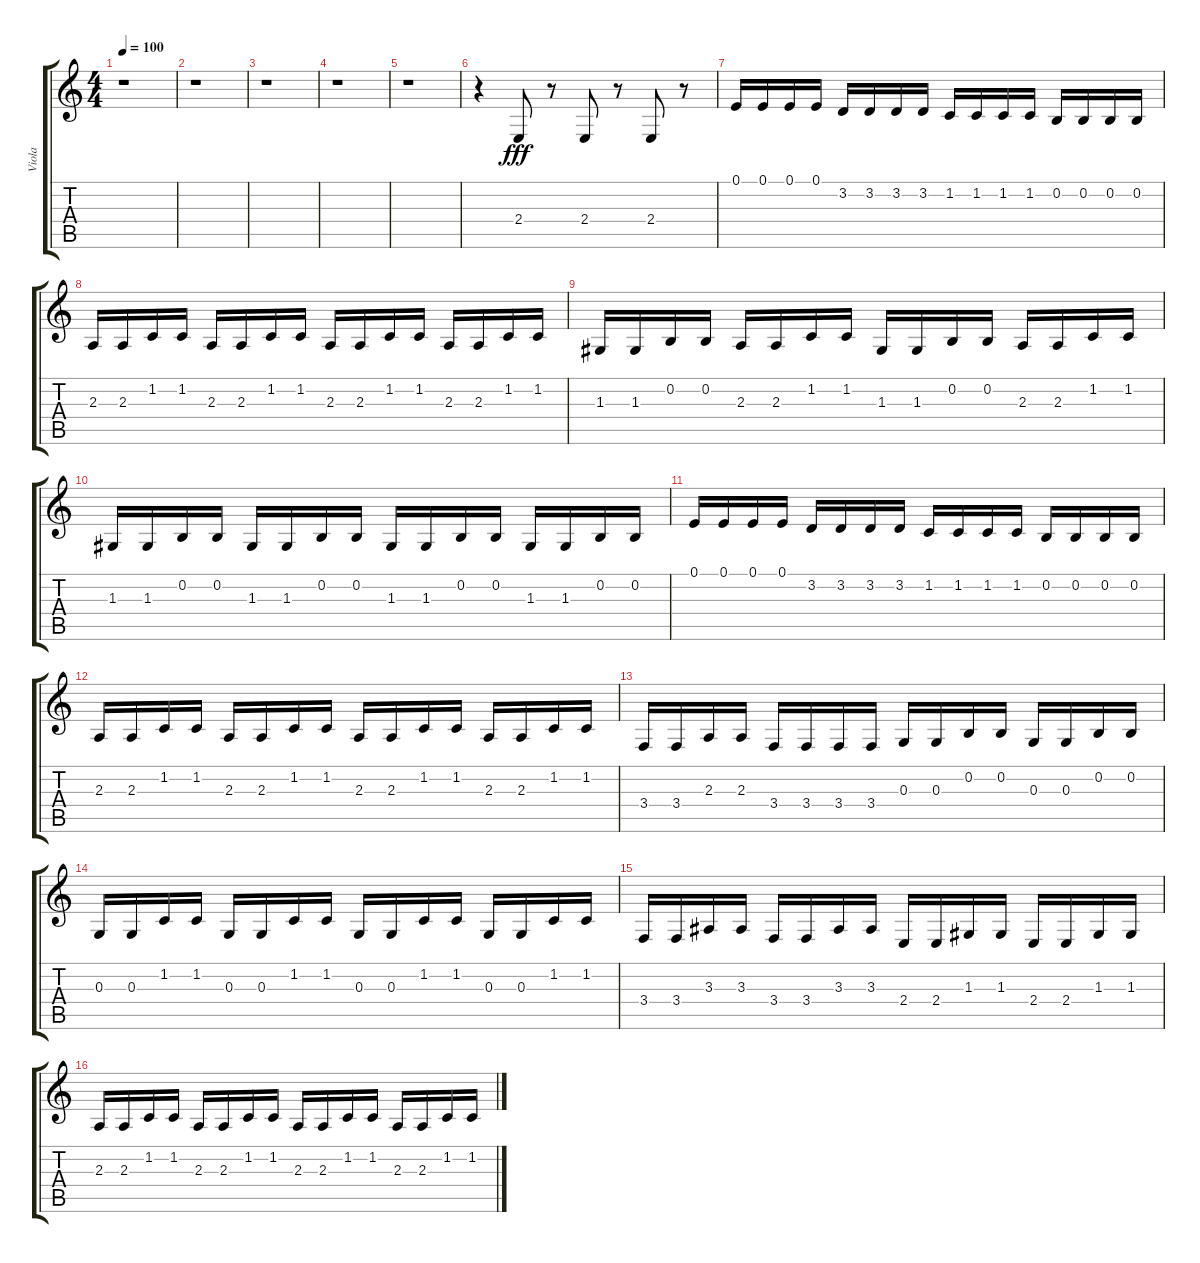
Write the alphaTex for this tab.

\track ("Viola" "Viola") {instrument stringensemble1}
\staff {score tabs}
\tuning (E4 B3 G3 D3 A2 E2) {hide}
\ts (4 4)
\tempo 100
\clef g2
\ks c
r.1{dy fff} |
r.1 |
r.1 |
r.1 |
r.1 |
r.4 2.4.8 r.8 2.4.8 r.8 2.4.8 r.8 |
0.1.16 0.1.16 0.1.16 0.1.16 3.2.16 3.2.16 3.2.16 3.2.16 1.2.16 1.2.16 1.2.16 1.2.16 0.2.16 0.2.16 0.2.16 0.2.16 |
2.3.16 2.3.16 1.2.16 1.2.16 2.3.16 2.3.16 1.2.16 1.2.16 2.3.16 2.3.16 1.2.16 1.2.16 2.3.16 2.3.16 1.2.16 1.2.16 |
1.3.16 1.3.16 0.2.16 0.2.16 2.3.16 2.3.16 1.2.16 1.2.16 1.3.16 1.3.16 0.2.16 0.2.16 2.3.16 2.3.16 1.2.16 1.2.16 |
1.3.16 1.3.16 0.2.16 0.2.16 1.3.16 1.3.16 0.2.16 0.2.16 1.3.16 1.3.16 0.2.16 0.2.16 1.3.16 1.3.16 0.2.16 0.2.16 |
0.1.16 0.1.16 0.1.16 0.1.16 3.2.16 3.2.16 3.2.16 3.2.16 1.2.16 1.2.16 1.2.16 1.2.16 0.2.16 0.2.16 0.2.16 0.2.16 |
2.3.16 2.3.16 1.2.16 1.2.16 2.3.16 2.3.16 1.2.16 1.2.16 2.3.16 2.3.16 1.2.16 1.2.16 2.3.16 2.3.16 1.2.16 1.2.16 |
3.4.16 3.4.16 2.3.16 2.3.16 3.4.16 3.4.16 3.4.16 3.4.16 0.3.16 0.3.16 0.2.16 0.2.16 0.3.16 0.3.16 0.2.16 0.2.16 |
0.3.16 0.3.16 1.2.16 1.2.16 0.3.16 0.3.16 1.2.16 1.2.16 0.3.16 0.3.16 1.2.16 1.2.16 0.3.16 0.3.16 1.2.16 1.2.16 |
3.4.16 3.4.16 3.3.16 3.3.16 3.4.16 3.4.16 3.3.16 3.3.16 2.4.16 2.4.16 1.3.16 1.3.16 2.4.16 2.4.16 1.3.16 1.3.16 |
2.3.16 2.3.16 1.2.16 1.2.16 2.3.16 2.3.16 1.2.16 1.2.16 2.3.16 2.3.16 1.2.16 1.2.16 2.3.16 2.3.16 1.2.16 1.2.16
